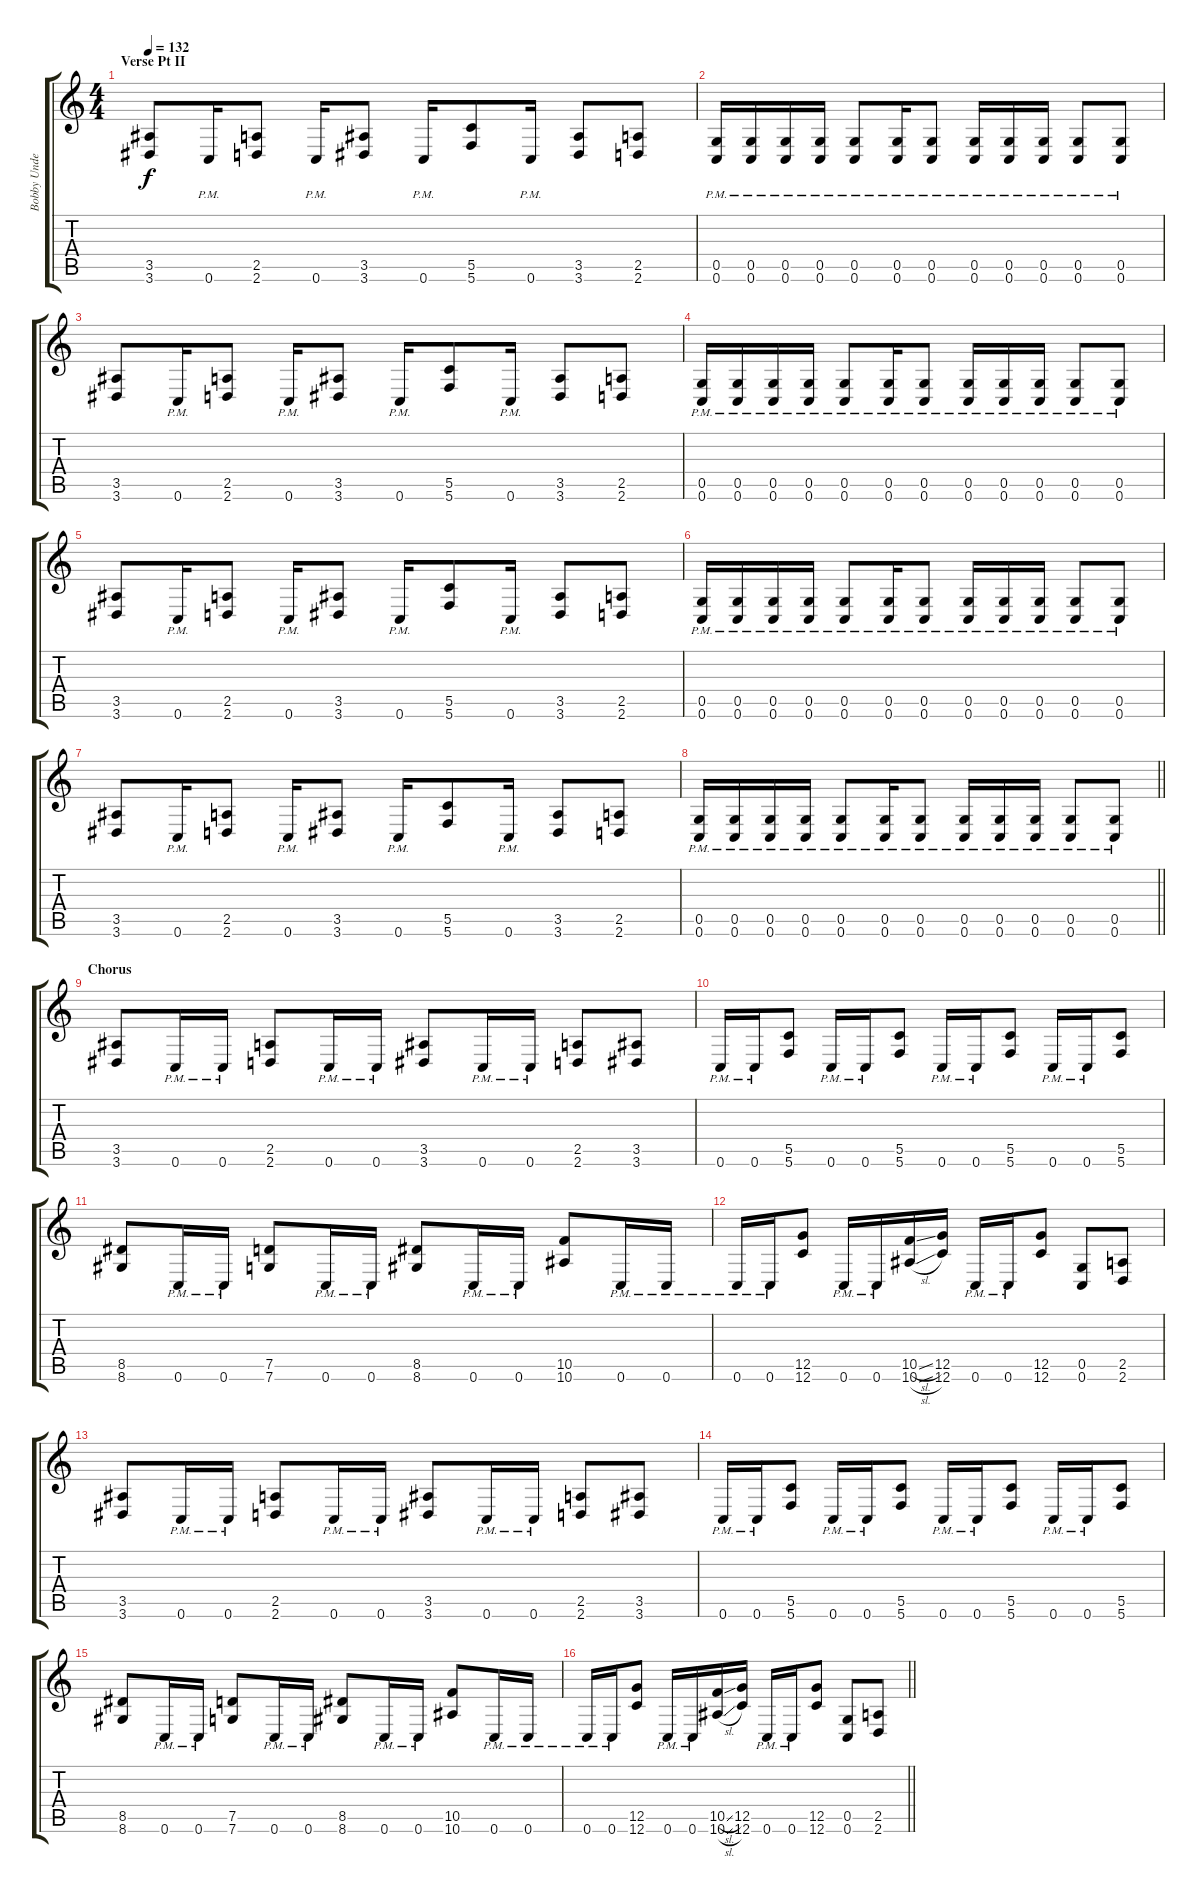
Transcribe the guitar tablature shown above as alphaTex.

\track ("Bobby Undertaker" "Bobby Unde") {instrument distortionguitar}
\staff {score tabs}
\tuning (D4 A3 F3 C3 G2 C2) {hide}
\ts (4 4)
\section ("" "Verse Pt II")
\tempo 132
\clef g2
\ks c
(3.5 3.6).8{dy f} 0.6{pm}.16 (2.5 2.6).8 0.6{pm}.16 (3.5 3.6).8 0.6{pm}.16 (5.5 5.6).8 0.6{pm}.16 (3.5 3.6).8 (2.5 2.6).8 |
(0.5{pm} 0.6{pm}).16 (0.5{pm} 0.6{pm}).16 (0.5{pm} 0.6{pm}).16 (0.5{pm} 0.6{pm}).16 (0.5{pm} 0.6{pm}).8 (0.5{pm} 0.6{pm}).16 (0.5{pm} 0.6{pm}).8 (0.5{pm} 0.6{pm}).16 (0.5{pm} 0.6{pm}).16 (0.5{pm} 0.6{pm}).16 (0.5{pm} 0.6{pm}).8 (0.5{pm} 0.6{pm}).8 |
(3.5 3.6).8 0.6{pm}.16 (2.5 2.6).8 0.6{pm}.16 (3.5 3.6).8 0.6{pm}.16 (5.5 5.6).8 0.6{pm}.16 (3.5 3.6).8 (2.5 2.6).8 |
(0.5{pm} 0.6{pm}).16 (0.5{pm} 0.6{pm}).16 (0.5{pm} 0.6{pm}).16 (0.5{pm} 0.6{pm}).16 (0.5{pm} 0.6{pm}).8 (0.5{pm} 0.6{pm}).16 (0.5{pm} 0.6{pm}).8 (0.5{pm} 0.6{pm}).16 (0.5{pm} 0.6{pm}).16 (0.5{pm} 0.6{pm}).16 (0.5{pm} 0.6{pm}).8 (0.5{pm} 0.6{pm}).8 |
(3.5 3.6).8 0.6{pm}.16 (2.5 2.6).8 0.6{pm}.16 (3.5 3.6).8 0.6{pm}.16 (5.5 5.6).8 0.6{pm}.16 (3.5 3.6).8 (2.5 2.6).8 |
(0.5{pm} 0.6{pm}).16 (0.5{pm} 0.6{pm}).16 (0.5{pm} 0.6{pm}).16 (0.5{pm} 0.6{pm}).16 (0.5{pm} 0.6{pm}).8 (0.5{pm} 0.6{pm}).16 (0.5{pm} 0.6{pm}).8 (0.5{pm} 0.6{pm}).16 (0.5{pm} 0.6{pm}).16 (0.5{pm} 0.6{pm}).16 (0.5{pm} 0.6{pm}).8 (0.5{pm} 0.6{pm}).8 |
(3.5 3.6).8 0.6{pm}.16 (2.5 2.6).8 0.6{pm}.16 (3.5 3.6).8 0.6{pm}.16 (5.5 5.6).8 0.6{pm}.16 (3.5 3.6).8 (2.5 2.6).8 |
\barLineRight lightlight
(0.5{pm} 0.6{pm}).16 (0.5{pm} 0.6{pm}).16 (0.5{pm} 0.6{pm}).16 (0.5{pm} 0.6{pm}).16 (0.5{pm} 0.6{pm}).8 (0.5{pm} 0.6{pm}).16 (0.5{pm} 0.6{pm}).8 (0.5{pm} 0.6{pm}).16 (0.5{pm} 0.6{pm}).16 (0.5{pm} 0.6{pm}).16 (0.5{pm} 0.6{pm}).8 (0.5{pm} 0.6{pm}).8 |
\section ("" "Chorus")
(3.5 3.6).8 0.6{pm}.16 0.6{pm}.16 (2.5 2.6).8 0.6{pm}.16 0.6{pm}.16 (3.5 3.6).8 0.6{pm}.16 0.6{pm}.16 (2.5 2.6).8 (3.5 3.6).8 |
0.6{pm}.16 0.6{pm}.16 (5.5 5.6).8 0.6{pm}.16 0.6{pm}.16 (5.5 5.6).8 0.6{pm}.16 0.6{pm}.16 (5.5 5.6).8 0.6{pm}.16 0.6{pm}.16 (5.5 5.6).8 |
(8.5 8.6).8 0.6{pm}.16 0.6{pm}.16 (7.5 7.6).8 0.6{pm}.16 0.6{pm}.16 (8.5 8.6).8 0.6{pm}.16 0.6{pm}.16 (10.5 10.6).8 0.6{pm}.16 0.6{pm}.16 |
0.6{pm}.16 0.6{pm}.16 (12.5 12.6).8 0.6{pm}.16 0.6{pm}.16 (10.5{sl} 10.6{sl}).16 (12.5 12.6).16 0.6{pm}.16 0.6{pm}.16 (12.5 12.6).8 (0.5 0.6).8 (2.5 2.6).8 |
(3.5 3.6).8 0.6{pm}.16 0.6{pm}.16 (2.5 2.6).8 0.6{pm}.16 0.6{pm}.16 (3.5 3.6).8 0.6{pm}.16 0.6{pm}.16 (2.5 2.6).8 (3.5 3.6).8 |
0.6{pm}.16 0.6{pm}.16 (5.5 5.6).8 0.6{pm}.16 0.6{pm}.16 (5.5 5.6).8 0.6{pm}.16 0.6{pm}.16 (5.5 5.6).8 0.6{pm}.16 0.6{pm}.16 (5.5 5.6).8 |
(8.5 8.6).8 0.6{pm}.16 0.6{pm}.16 (7.5 7.6).8 0.6{pm}.16 0.6{pm}.16 (8.5 8.6).8 0.6{pm}.16 0.6{pm}.16 (10.5 10.6).8 0.6{pm}.16 0.6{pm}.16 |
\barLineRight lightlight
0.6{pm}.16 0.6{pm}.16 (12.5 12.6).8 0.6{pm}.16 0.6{pm}.16 (10.5{sl} 10.6{sl}).16 (12.5 12.6).16 0.6{pm}.16 0.6{pm}.16 (12.5 12.6).8 (0.5 0.6).8 (2.5 2.6).8
